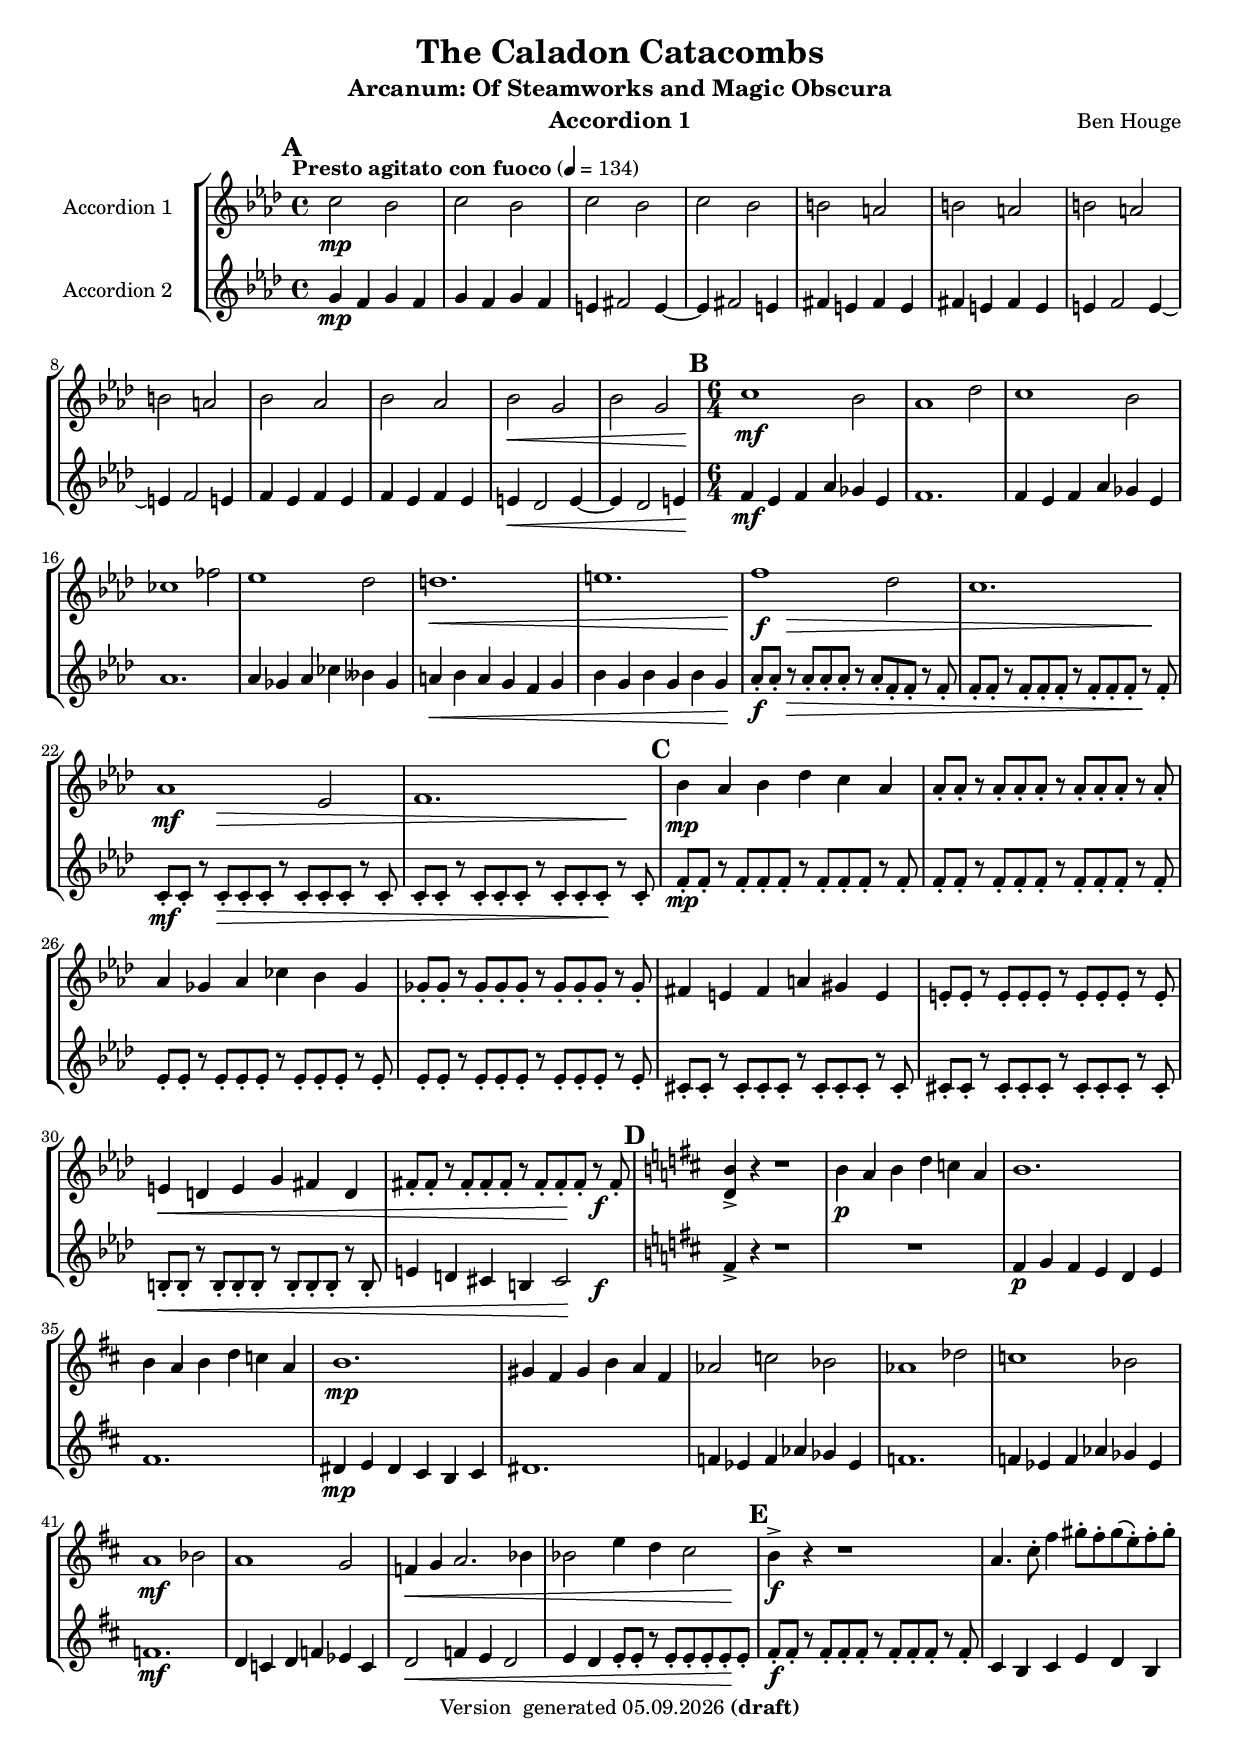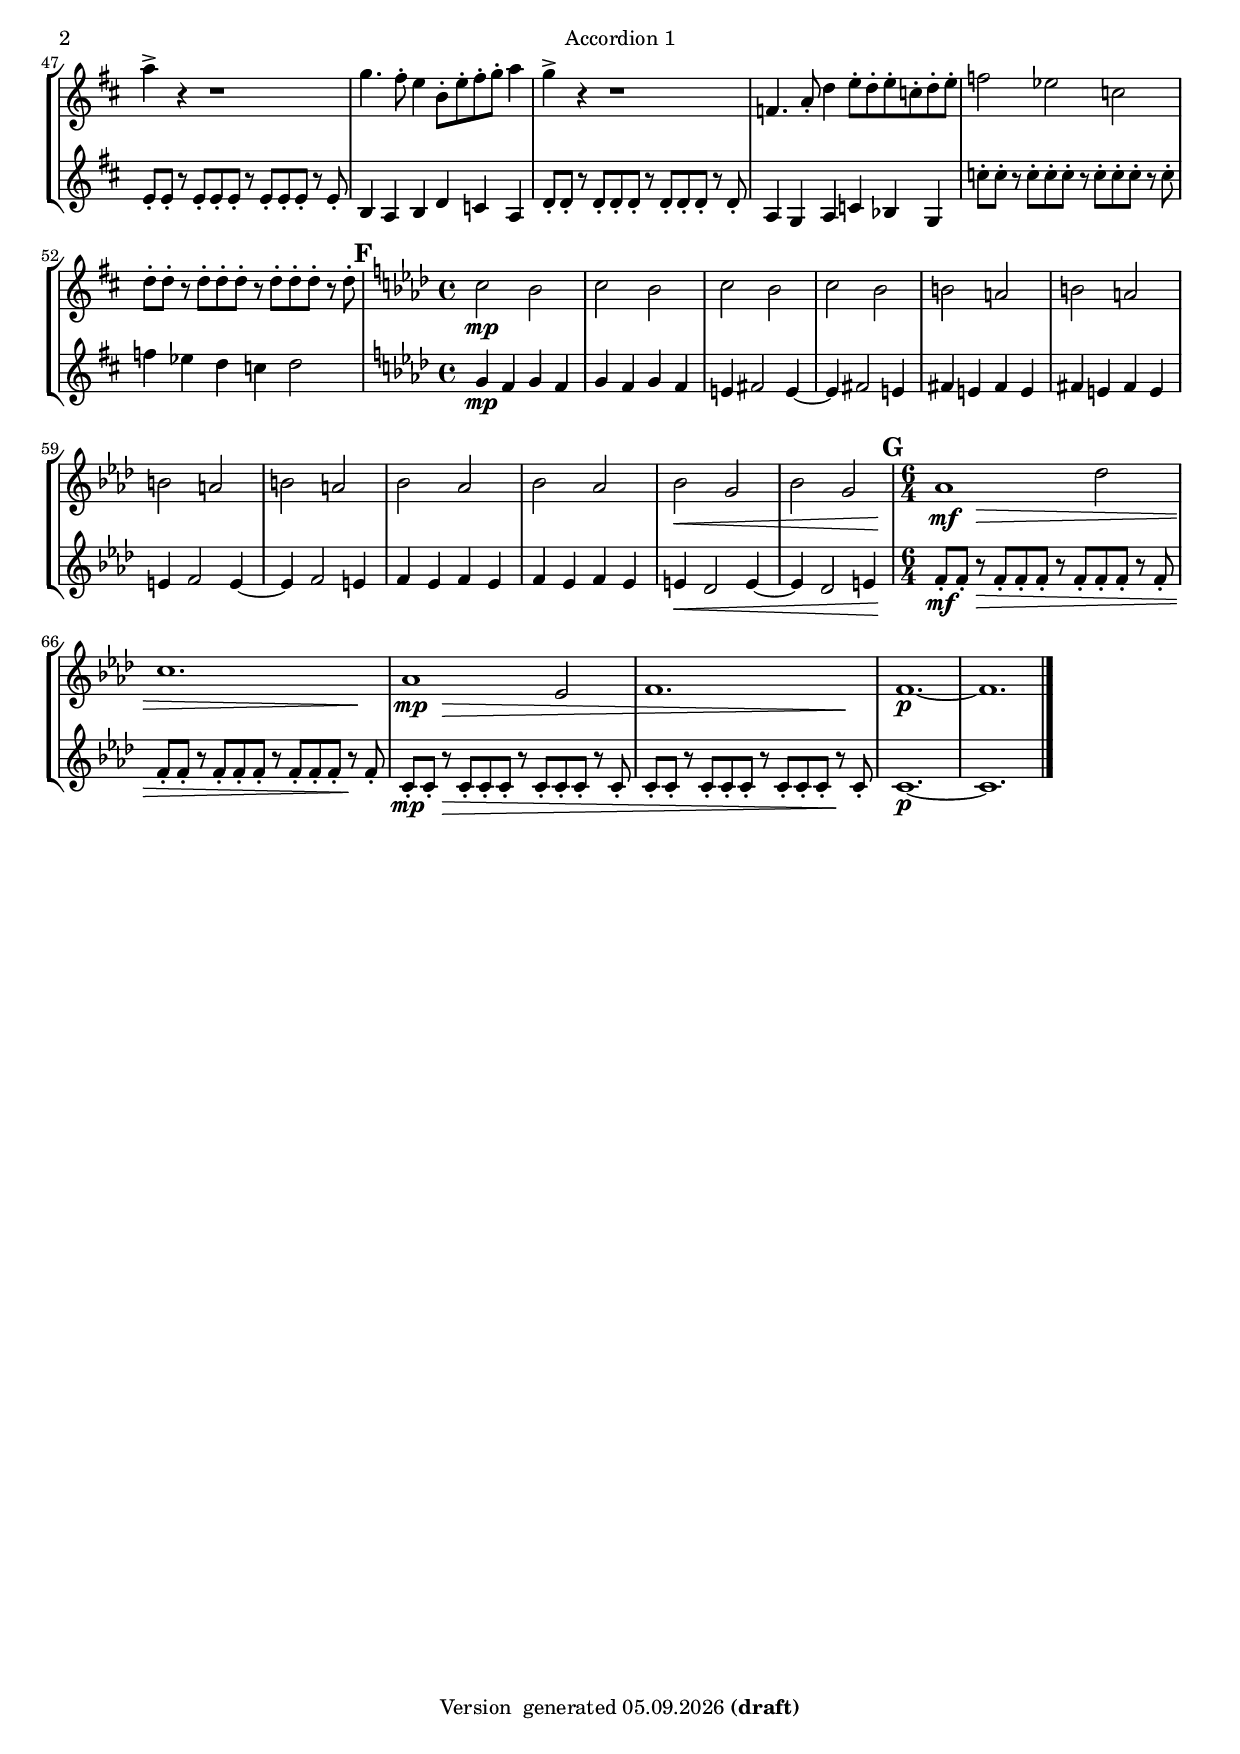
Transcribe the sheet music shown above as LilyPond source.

\include "src/header.ly"
#(set-global-staff-size 18)
\include "src/settings.ly"
accordionOneSolo = \relative c'' {

  \defaultTempo
  \aTime
  \aKey

  \tag #'part {\mark \default}

  c2\mp b2
  c2 b2
  c2 b2
  c2 b2

  \repeat unfold 4 {h2 a2}

  \repeat unfold 2 {b2 as2}
  b2\< g2
  << {b2 g2} {s2.. s8\!} >>

  \tag #'part {\mark \default}
  \bTime

  c1\mf b2
  as1 des2
  c1 b2
  ces1 fes2
  es1 des2
  d1.\<
  << {e1.} {s1 s4 s4\!} >>

  << {f1\f des2 } {s4 s1\> s4} >>
  << {c1.} {s1 s4 s4\!} >>
  << {as1\mf es2} {s4. s1\> s8} >>
  << {f1.} {s1 s4 s4\!} >>

  \tag #'part {\mark \default}

  b4\mp as b des c as
  as8-. as-. r as-. as-. as-. r as-. as-. as-. r as-.
  as4 ges as ces b ges
  ges8-. ges-. r ges-. ges-. ges-. r ges-. ges-. ges-. r ges-.
  fis4 e fis a gis e
  e8-. e-. r e-. e-. e-. r e-. e-. e-. r e-.
  e4\< d e g fis d
  fis8-. fis-. r fis-. fis-. fis-. r fis-. fis-.\! fis-. r\f fis-.

  \tag #'part {\mark \default}
  \bKey

  <d h'>4-> r4 r1
  h'4\p a h d c a
  h1.
  h4 a h d c a
  h1.\mp
  gis4 fis gis h a fis

  as2 c2 b2
  as1 des2
  c1 b2
  a1\mf b2
  a1 g2
  f4\< g4 a2. b4

  << {b2 e4 d4 cis2} {s1 s4 s4\!}>>

  \tag #'part {\mark \default}

  h->\f r4 r1
  a4. cis8-. fis4 gis8-. fis8-. gis8\( e8-.\) fis8-. gis8-.
  a4-> r4 r1
  g4. fis8-. e4 h8-. e8-. fis8-. g8-. a4
  g4-> r4 r1
  f,4. a8-. d4 e8-. d8-. e8-. c8-. d8-. e8-.
  f2 es2 c2
  d8-. d-. r d-. d-. d-. r d-. d-. d-. r d-.

  \tag #'part {\mark \default}
  \aKey
  \aTime

  c2\mp b2
  c2 b2
  c2 b2
  c2 b2

  \repeat unfold 4 {h2 a2}

  \repeat unfold 2 {b2 as2}
  b2\< g2
  << {b2 g2} {s2.. s8\!} >>
  
  \tag #'part {\mark \default}
  \bTime

  << {as1\mf des2} {s4 s1\> s4}>>
  << c1. {s1 s4 s4\!}>>
  << {as1\mp es2} {s4 s1\> s4}>>
  << f1. {s1 s4 s4\!}>>
  f1.~\p
  f1.

  \bar "|."
}

accordionTwoSolo = \relative c'' {

  \defaultTempo
  \aTime
  \aKey

  \tag #'part {\mark \default}

  g4\mp f4 g4 f4
  g4 f4 g4 f4
  e4 fis2 e4~
  e4 fis2 e4

  \repeat unfold 2 {\repeat unfold 2 {fis4 e4}}
  e4 f2 e4~
  e4 f2 e4

  \repeat unfold 2 {\repeat unfold 2 {f4 es4}}
  e4\< des2 e4~
  << {e4 des2 e4} {s2.. s8\!} >>

  \tag #'part {\mark \default}
  \bTime

  f4\mf es f as ges es
  f1.
  f4 es f as ges es
  as1.
  as4 ges as ces heses ges
  a4\< b a g f g
  b4 g b g b g\!

  as8-.\f as-. r\> as-. as-. as-. r as-. f-. f-. r f-.
  f8-. f-. r f-. f-. f-. r f-. f-. f-. r\! f-.
  c8-.\mf c-. r c-.\> c-. c-. r c-. c-. c-. r c-.
  c8-. c-. r c-. c-. c-. r c-. c-. c-.\! r c-.

  \tag #'part {\mark \default}

  f8-.\mp f-. r f-. f-. f-. r f-. f-. f-. r f-.
  f8-. f-. r f-. f-. f-. r f-. f-. f-. r f-.
  es8-. es-. r es-. es-. es-. r es-. es-. es -. r es-. 
  es8-. es-. r es-. es-. es-. r es-. es-. es -. r es-. 
  cis8-. cis-. r cis-. cis-. cis-. r cis-. cis-. cis-. r cis-.
  cis8-. cis-. r cis-. cis-. cis-. r cis-. cis-. cis-. r cis-.
  h8-.\< h-. r h-. h-. h-. r h-. h-. h-. r h-.
  << {e4 d4 cis4 h4 cis2} {s1 s4\! s4\f} >>

  \tag #'part {\mark \default}
  \bKey

  fis4-> r4 r1
  R1.*1
  fis4\p g fis e d e
  fis1.
  dis4\mp e dis cis h cis
  dis1.

  f4 es f as ges es
  f1.
  f4 es f as ges es
  f1.\mf
  d4 c d f es c
  d2\< f4 e4 d2
  e4 d4 e8-. e8-. r8 e8-. e8-. e8-. e8-.\! e8-.

  \tag #'part {\mark \default}

  fis8-.\f fis-. r fis-. fis-. fis-. r fis-. fis-. fis-. r fis-.
  cis4 h cis e d h
  e8-. e-. r e-. e-. e-. r e-. e-. e-. r e-.
  h4 a h d c a
  d8-. d-. r d-. d-. d-. r d-. d-. d-. r d-.
  a4 g a c b g
  c'8-. c-. r c-. c-. c-. r c-. c-. c-. r c-.
  f4 es d c d2

  \tag #'part {\mark \default}
  \aKey
  \aTime

  g,4\mp f4 g4 f4
  g4 f4 g4 f4
  e4 fis2 e4~
  e4 fis2 e4

  \repeat unfold 2 {\repeat unfold 2 {fis4 e4}}
  e4 f2 e4~
  e4 f2 e4

  \repeat unfold 2 {\repeat unfold 2 {f4 es4}}
  e4\< des2 e4~
  << {e4 des2 e4} {s2.. s8\!} >>

  \tag #'part {\mark \default}
  \bTime

  f8-.\mf f-. r\> f-. f-. f-. r f-. f-. f-. r f-.
  f8-. f-. r f-. f-. f-. r f-. f-. f-. r\! f-.
  c8-.\mp c-. r\> c-. c-. c-. r c-. c-. c-. r c-.
  c8-. c-. r c-. c-. c-. r c-. c-. c-. r\! c-.
  c1.~\p
  c1.

  \bar "|."
}


\header {
    instrument = "Accordion 1"
}

\score {
  \new Score {
  \set Score.markFormatter = #format-mark-box-numbers
  \new StaffGroup <<
    \new Staff <<
      \set Staff.midiInstrument = "accordion"
      \set Staff.instrumentName = #"Accordion 1"
      \removeWithTag #'score \accordionOneSolo
    >>

    \new Staff <<
      \set Staff.midiInstrument = "accordion"
      \set Staff.instrumentName = #"Accordion 2"
      \removeWithTag #'part \accordionTwoSolo
    >>
  >>
  }
  \layout {
    \include "src/layout.ly"
  }
  \midi{}
}
\paper {
  indent = 25
}
